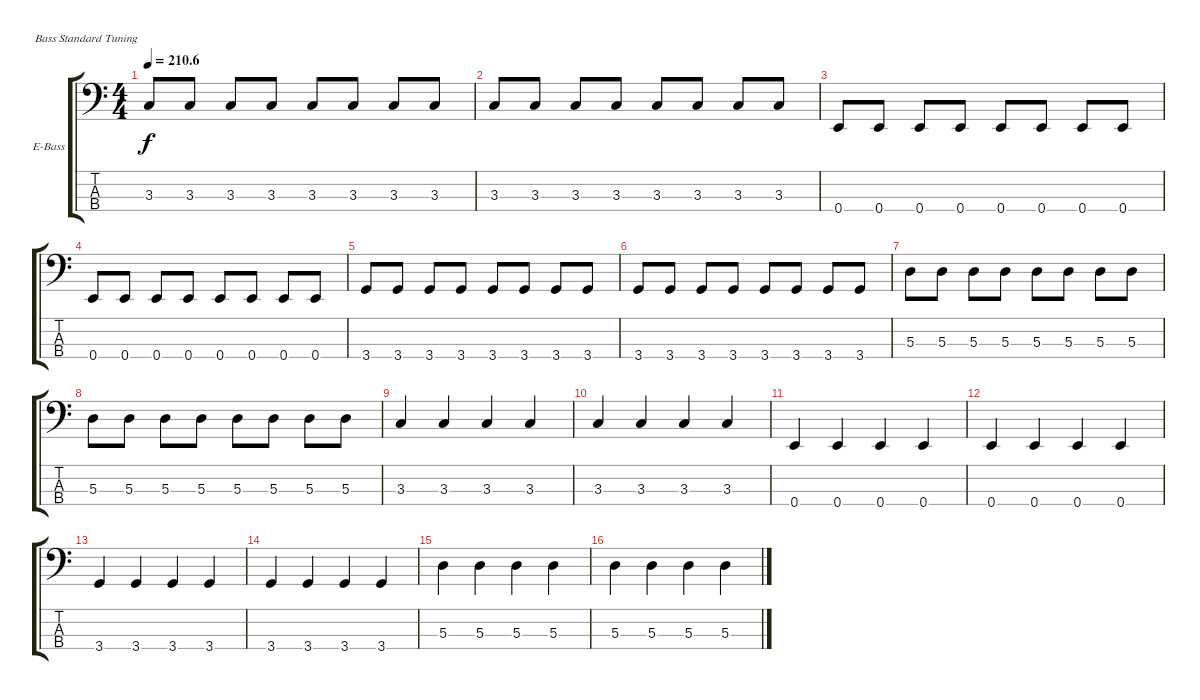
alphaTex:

\defaultSystemsLayout 4
\bracketExtendMode groupsimilarinstruments
\firstSystemTrackNameOrientation horizontal
\otherSystemsTrackNameOrientation horizontal
\track ("Electric Bass" "E-Bass") {instrument electricbassfinger}
\staff {score tabs}
\tuning (G2 D2 A1 E1)
\ts (4 4)
\tempo
210.6
\accidentals auto
\clef f4
\ottava regular
\simile none
\ks c
3.3.8{dy f} 3.3.8 3.3.8 3.3.8 3.3.8 3.3.8 3.3.8 3.3.8 |
3.3.8 3.3.8 3.3.8 3.3.8 3.3.8 3.3.8 3.3.8 3.3.8 |
0.4.8 0.4.8 0.4.8 0.4.8 0.4.8 0.4.8 0.4.8 0.4.8 |
0.4.8 0.4.8 0.4.8 0.4.8 0.4.8 0.4.8 0.4.8 0.4.8 |
3.4.8 3.4.8 3.4.8 3.4.8 3.4.8 3.4.8 3.4.8 3.4.8 |
3.4.8 3.4.8 3.4.8 3.4.8 3.4.8 3.4.8 3.4.8 3.4.8 |
5.3.8 5.3.8 5.3.8 5.3.8 5.3.8 5.3.8 5.3.8 5.3.8 |
5.3.8 5.3.8 5.3.8 5.3.8 5.3.8 5.3.8 5.3.8 5.3.8 |
3.3.4 3.3.4 3.3.4 3.3.4 |
3.3.4 3.3.4 3.3.4 3.3.4 |
0.4.4 0.4.4 0.4.4 0.4.4 |
0.4.4 0.4.4 0.4.4 0.4.4 |
3.4.4 3.4.4 3.4.4 3.4.4 |
3.4.4 3.4.4 3.4.4 3.4.4 |
5.3.4 5.3.4 5.3.4 5.3.4 |
5.3.4 5.3.4 5.3.4 5.3.4
